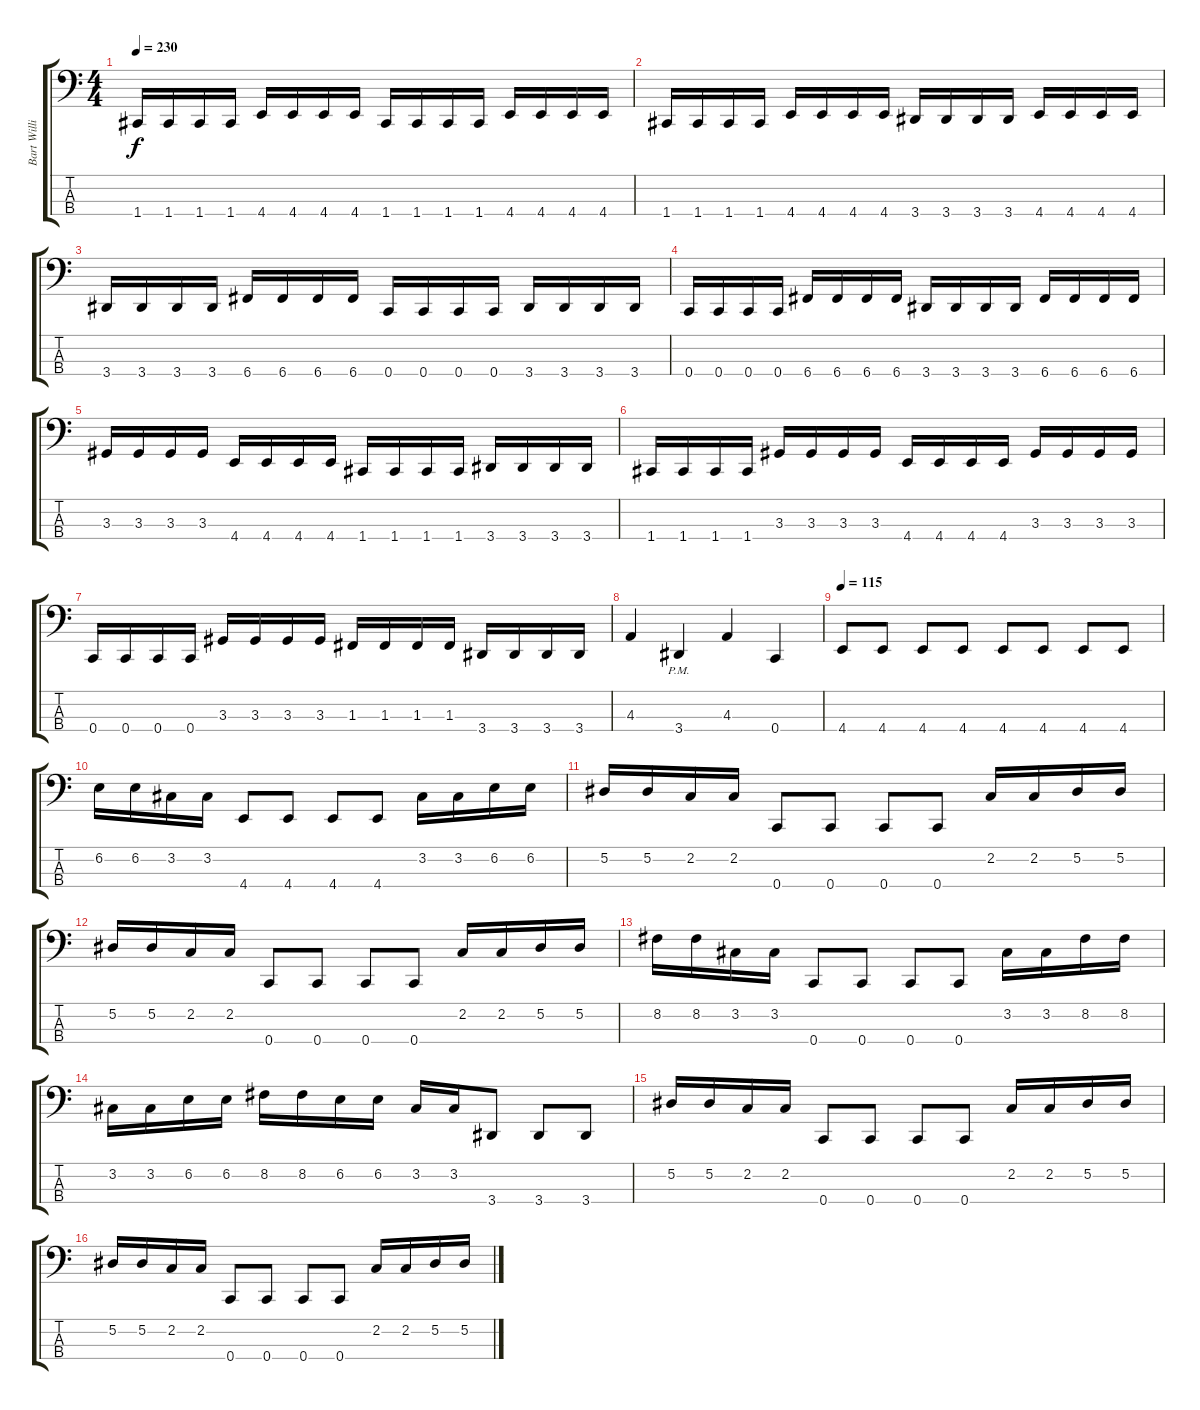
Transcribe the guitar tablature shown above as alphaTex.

\track ("Bart Williams" "Bart Willi") {instrument electricbassfinger}
\staff {score tabs}
\tuning (Eb2 Bb1 F1 C1) {hide}
\ts (4 4)
\tempo 230
\clef f4
\ks c
1.4.16{dy f} 1.4.16 1.4.16 1.4.16 4.4.16 4.4.16 4.4.16 4.4.16 1.4.16 1.4.16 1.4.16 1.4.16 4.4.16 4.4.16 4.4.16 4.4.16 |
1.4.16 1.4.16 1.4.16 1.4.16 4.4.16 4.4.16 4.4.16 4.4.16 3.4.16 3.4.16 3.4.16 3.4.16 4.4.16 4.4.16 4.4.16 4.4.16 |
3.4.16 3.4.16 3.4.16 3.4.16 6.4.16 6.4.16 6.4.16 6.4.16 0.4.16 0.4.16 0.4.16 0.4.16 3.4.16 3.4.16 3.4.16 3.4.16 |
0.4.16 0.4.16 0.4.16 0.4.16 6.4.16 6.4.16 6.4.16 6.4.16 3.4.16 3.4.16 3.4.16 3.4.16 6.4.16 6.4.16 6.4.16 6.4.16 |
3.3.16 3.3.16 3.3.16 3.3.16 4.4.16 4.4.16 4.4.16 4.4.16 1.4.16 1.4.16 1.4.16 1.4.16 3.4.16 3.4.16 3.4.16 3.4.16 |
1.4.16 1.4.16 1.4.16 1.4.16 3.3.16 3.3.16 3.3.16 3.3.16 4.4.16 4.4.16 4.4.16 4.4.16 3.3.16 3.3.16 3.3.16 3.3.16 |
0.4.16 0.4.16 0.4.16 0.4.16 3.3.16 3.3.16 3.3.16 3.3.16 1.3.16 1.3.16 1.3.16 1.3.16 3.4.16 3.4.16 3.4.16 3.4.16 |
4.3.4 3.4{pm}.4 4.3.4 0.4.4 |
\tempo 115
4.4.8 4.4.8 4.4.8 4.4.8 4.4.8 4.4.8 4.4.8 4.4.8 |
6.2.16 6.2.16 3.2.16 3.2.16 4.4.8 4.4.8 4.4.8 4.4.8 3.2.16 3.2.16 6.2.16 6.2.16 |
5.2.16 5.2.16 2.2.16 2.2.16 0.4.8 0.4.8 0.4.8 0.4.8 2.2.16 2.2.16 5.2.16 5.2.16 |
5.2.16 5.2.16 2.2.16 2.2.16 0.4.8 0.4.8 0.4.8 0.4.8 2.2.16 2.2.16 5.2.16 5.2.16 |
8.2.16 8.2.16 3.2.16 3.2.16 0.4.8 0.4.8 0.4.8 0.4.8 3.2.16 3.2.16 8.2.16 8.2.16 |
3.2.16 3.2.16 6.2.16 6.2.16 8.2.16 8.2.16 6.2.16 6.2.16 3.2.16 3.2.16 3.4.8 3.4.8 3.4.8 |
5.2.16 5.2.16 2.2.16 2.2.16 0.4.8 0.4.8 0.4.8 0.4.8 2.2.16 2.2.16 5.2.16 5.2.16 |
5.2.16 5.2.16 2.2.16 2.2.16 0.4.8 0.4.8 0.4.8 0.4.8 2.2.16 2.2.16 5.2.16 5.2.16
